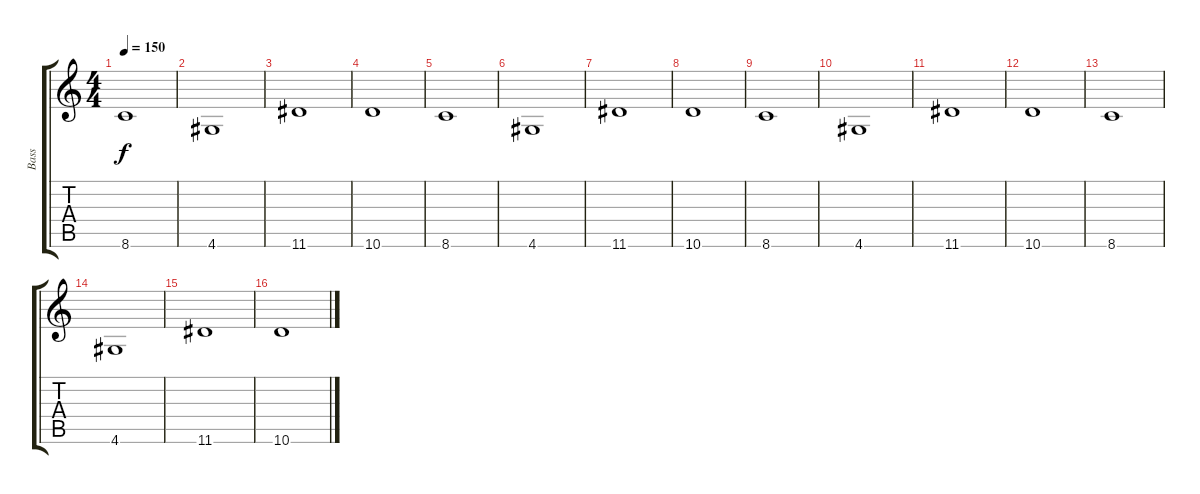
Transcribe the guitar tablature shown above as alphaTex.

\track ("Bass" "Bass") {instrument acousticbass}
\staff {score tabs}
\tuning (E4 B3 G3 D3 A2 E2) {hide}
\ts (4 4)
\tempo 150
\clef g2
\ks c
8.6.1{dy f} |
4.6.1 |
11.6.1 |
10.6.1 |
8.6.1 |
4.6.1 |
11.6.1 |
10.6.1 |
8.6.1 |
4.6.1 |
11.6.1 |
10.6.1 |
8.6.1 |
4.6.1 |
11.6.1 |
10.6.1
